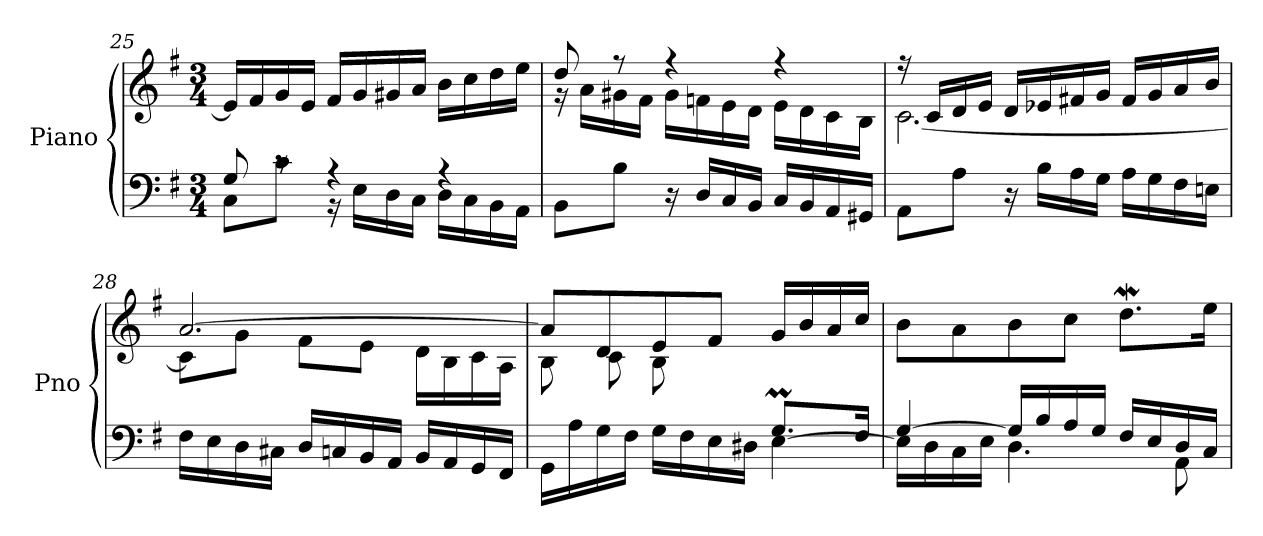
**kern	**kern
*part1	*part1
*staff2	*staff1
*I"Piano	*
*I'Pno	*
*clefF4	*clefG2
*k[f#]	*k[f#]
*M3/4	*M3/4
=25	=25
*^	*
8G/	8C\L	16e/LL]
.	.	16f#/
8rc	8c\J	16g/
.	.	16e/JJ
4rA	16r	16f#/LL
.	16E\LL	16g/
.	16D\	16g#X/
.	16C\JJ	16a/JJ
4rA	16D\LL	16b\LL
.	16C\	16cc\
.	16BB\	16dd\
.	16AA\JJ	16ee\JJ
*v	*v	*
!!LO:LB:g=z
=26	=26
*	*^
8BB\L	8dd/	16r
.	.	16a\LL
8B\J	8r	16g#X\
.	.	16f#\JJ
16r	4r	16g#\LL
16D/LL	.	16fn\
16C/	.	16e\
16BB/JJ	.	16d\JJ
16C/LL	4r	16e\LL
16BB/	.	16d\
16AA/	.	16c\
16GG#X/JJ	.	16B\JJ
=27	=27	=27
8AA\L	16r	[2.c\
.	16c/LL	.
8A\J	16d/	.
.	16e/JJ	.
16r	16d/LL	.
16B\LL	16e-X/	.
16A\	16f#X/	.
16G\JJ	16g/JJ	.
16A\LL	16f#/LL	.
16G\	16g/	.
16F#\	16a/	.
16En\JJ	16b/JJ	.
=28	=28	=28
16F#\LL	[2.a/	8c\L]
16E\	.	.
16D\	.	8g\J
16C#X\JJ	.	.
16D/LL	.	8f#\L
16Cn/	.	.
16BB/	.	8e\J
16AA/JJ	.	.
16BB/LL	.	16d\LL
16AA/	.	16B\
16GG/	.	16c\
16FF#/JJ	.	16A\JJ
!!LO:LB:g=z	!!
=29	=29	=29
*^	*	*
*	*^	*	*
4.ryy	2.ryy	16GG\LL	8a/L]	8B\L
.	.	16A\	.	.
.	.	16G\	8d/	8c\
.	.	16F#\JJ	.	.
.	.	16G\LL	8e/	8B\
.	.	16F#\	.	.
8A/J	.	16E\	8f#/J	4.ryy
.	.	16D#X\JJ	.	.
8.GM/L	.	[4E\	16g/LL	.
.	.	.	16b/	.
.	.	.	16a/	.
16F#/Jk	.	.	16cc/JJ	.
*	*v	*v	*	*
*	*	*v	*v
=30	=30	=30
[4G/	16E\LL]	8b\L
.	16D\	.
.	16C\	8a\
.	16E\JJ	.
16G/LL]	4.D\	8b\
16B/	.	.
16A/	.	8cc\J
16G/JJ	.	.
16F#/LL	.	8.ddW\L
16E/	.	.
16D/	8AA\	.
16C/JJ	.	16ee\Jk
*v	*v	*
=	=
*-	*-
